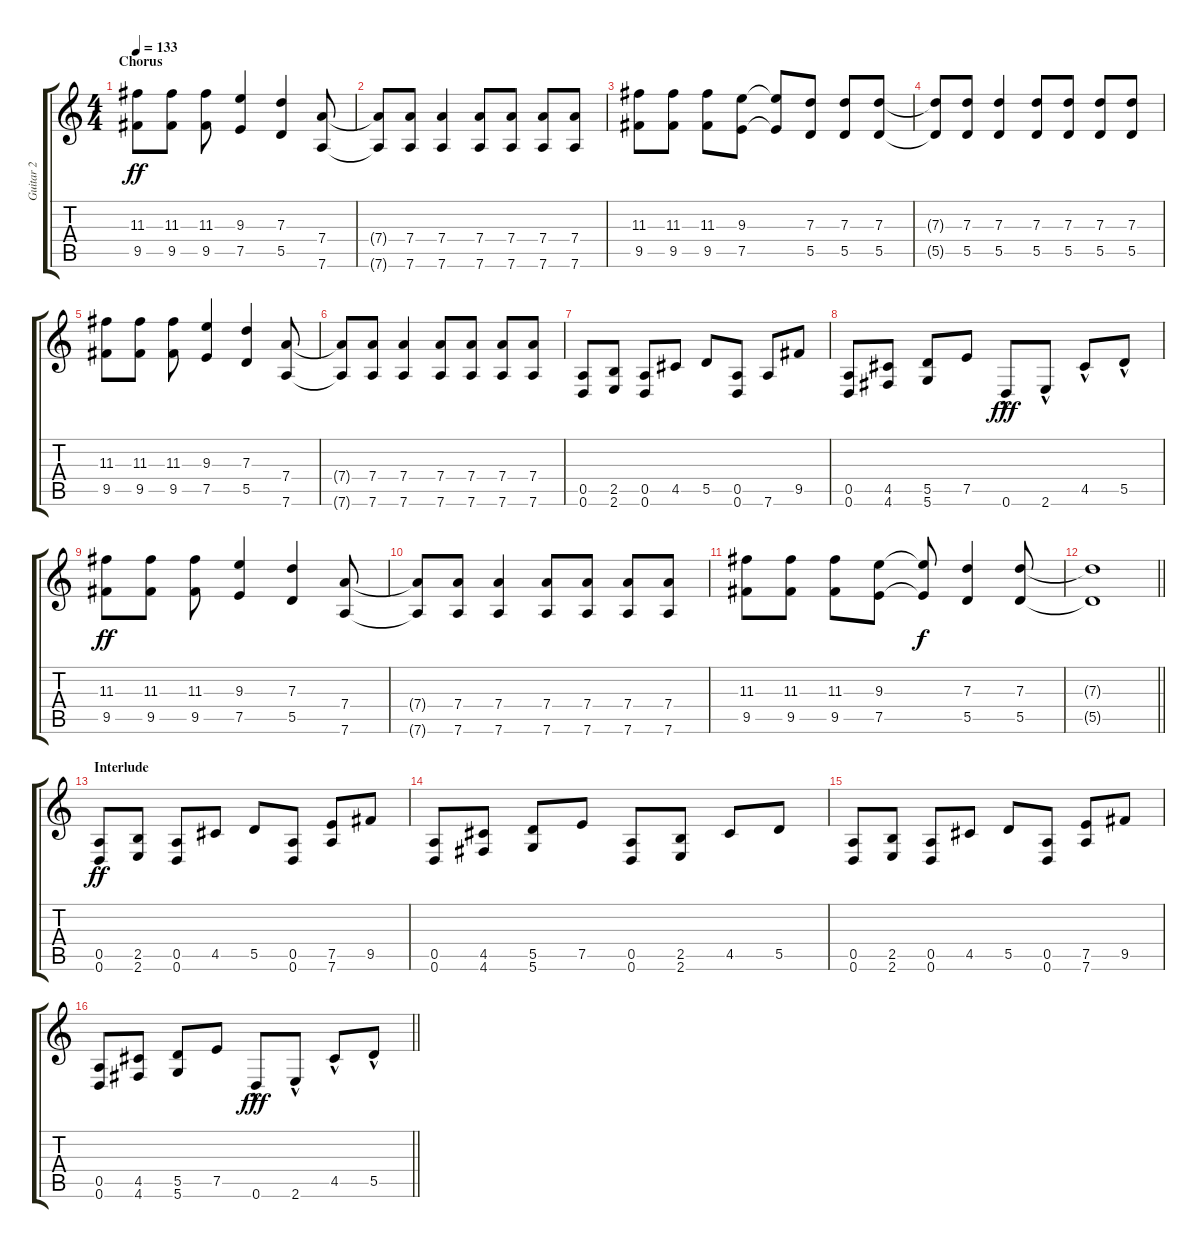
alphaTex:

\track ("Guitar 2" "Guitar 2") {instrument overdrivenguitar}
\staff {score tabs}
\tuning (E4 B3 G3 D3 A2 D2) {hide}
\ts (4 4)
\section ("" "Chorus")
\tempo 133
\clef g2
\ks c
(11.3 9.5).8{dy ff instrument overdrivenguitar} (11.3 9.5).8 (11.3 9.5).8 (9.3 7.5).4 (7.3 5.5).4 (7.4 7.6).8 |
(7.4{t} 7.6{t}).8 (7.4 7.6).8 (7.4 7.6).4 (7.4 7.6).8 (7.4 7.6).8 (7.4 7.6).8 (7.4 7.6).8 |
(11.3 9.5).8 (11.3 9.5).8 (11.3 9.5).8 (9.3 7.5).8 (9.3{t} 7.5{t}).8 (7.3 5.5).8 (7.3 5.5).8 (7.3 5.5).8 |
(7.3{t} 5.5{t}).8 (7.3 5.5).8 (7.3 5.5).4 (7.3 5.5).8 (7.3 5.5).8 (7.3 5.5).8 (7.3 5.5).8 |
(11.3 9.5).8 (11.3 9.5).8 (11.3 9.5).8 (9.3 7.5).4 (7.3 5.5).4 (7.4 7.6).8 |
(7.4{t} 7.6{t}).8 (7.4 7.6).8 (7.4 7.6).4 (7.4 7.6).8 (7.4 7.6).8 (7.4 7.6).8 (7.4 7.6).8 |
(0.5 0.6).8 (2.5 2.6).8 (0.5 0.6).8 4.5.8 5.5.8 (0.5 0.6).8 7.6.8 9.5.8 |
(0.5 0.6).8 (4.5 4.6).8 (5.5 5.6).8 7.5.8 0.6{hac}.8{dy fff} 2.6{hac}.8 4.5{hac}.8 5.5{hac}.8 |
(11.3 9.5).8{dy ff} (11.3 9.5).8 (11.3 9.5).8 (9.3 7.5).4 (7.3 5.5).4 (7.4 7.6).8 |
(7.4{t} 7.6{t}).8 (7.4 7.6).8 (7.4 7.6).4 (7.4 7.6).8 (7.4 7.6).8 (7.4 7.6).8 (7.4 7.6).8 |
(11.3 9.5).8 (11.3 9.5).8 (11.3 9.5).8 (9.3 7.5).8 (9.3{t} 7.5{t}).8{dy f} (7.3 5.5).4 (7.3 5.5).8 |
\barLineRight lightlight
(7.3{t} 5.5{t}).1 |
\section ("" "Interlude")
(0.5 0.6).8{dy ff} (2.5 2.6).8 (0.5 0.6).8 4.5.8 5.5.8 (0.5 0.6).8 (7.5 7.6).8 9.5.8 |
(0.5 0.6).8 (4.5 4.6).8 (5.5 5.6).8 7.5.8 (0.5 0.6).8 (2.5 2.6).8 4.5.8 5.5.8 |
(0.5 0.6).8 (2.5 2.6).8 (0.5 0.6).8 4.5.8 5.5.8 (0.5 0.6).8 (7.5 7.6).8 9.5.8 |
\barLineRight lightlight
(0.5 0.6).8 (4.5 4.6).8 (5.5 5.6).8 7.5.8 0.6{hac}.8{dy fff} 2.6{hac}.8 4.5{hac}.8 5.5{hac}.8
